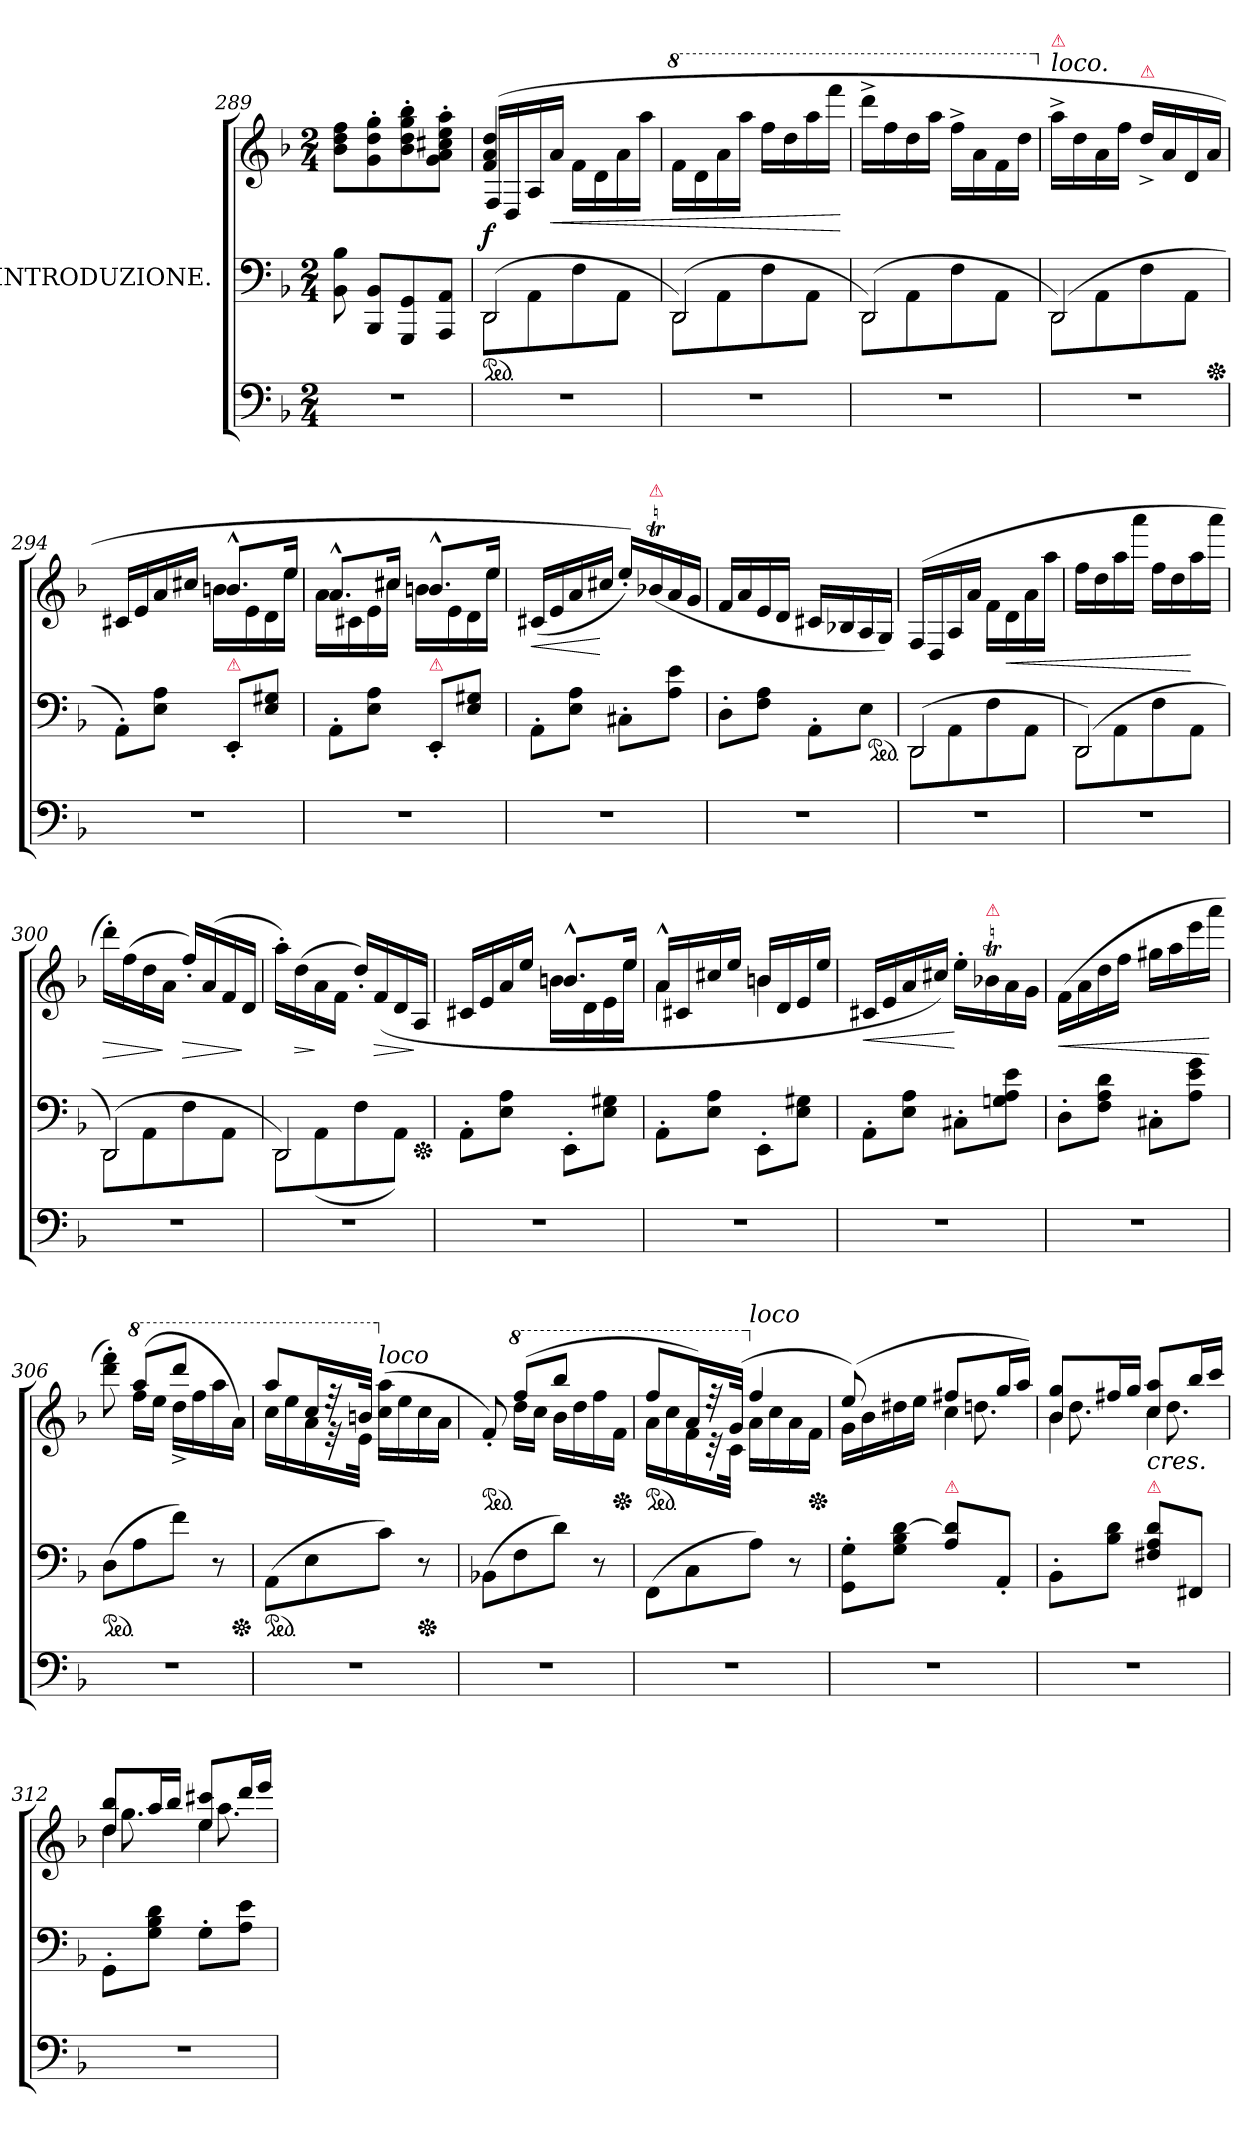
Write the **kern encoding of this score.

**kern	**kern	**kern	**dynam
*part2	*part1	*part1	*part1
*staff3	*staff2	*staff1	*staff1/2
*	*I"INTRODUZIONE.	*	*
*clefF4	*clefF4	*clefG2	*
*k[b-]	*k[b-]	*k[b-]	*
*F:	*F:	*F:	*
*M2/4	*M2/4	*M2/4	*
=289	=289	=289	=289
2r	8BB-! 8B-!	8b-!\ 8dd!\ 8ff!\L	.
.	8BBB-! 8BB-!L	8g!'> 8dd!'> 8gg!'>	.
.	8GGG! 8GG!	8b-!'> 8dd!'> 8gg!'> 8bb-!'>	.
.	8AAA! 8AA!J	8g!'> 8a!'> 8cc#X!'> 8ee!'> 8aa!'>J	.
=290	=290	=290	=290
*	*^	*	*
!	!	!	!LO:TX:a:i:t=legato.	!
!	!	!	!LO:TX:a:i:t=Solo.	!
!	!	!	!LO:TX:a:color=crimson:t=⚠	!
!	!LO:TX:a:color=crimson:t=⚠	!	!	!
!	!	!LO:N:vis=2	!	!LO:DY:b
*	*	*	*^	*
*	*ped	*	*	*	*
2r	(2DD	8DD	4f! 4a! 4dd!	(>16F/LL	f
.	.	.	.	16D/	.
.	.	8AA	.	16A/	.
!	!	!	!	!	!LO:HP:b
.	.	.	.	16a/JJ	<
.	.	8F	4rffyy	16f\LL	.
.	.	.	.	16d\	.
.	.	8AAJ	.	16a\	.
.	.	.	.	16aa\JJ	.
=291	=291	=291	=291	=291	=291
!	!	!LO:N:vis=2	!	!	!
*	*	*	*v	*v	*
*	*	*	*8va	*
2r	(2DD)	8DD	16ff\LL	.
.	.	.	16dd\	.
.	.	8AA	16aa\	.
.	.	.	16aaa\JJ	.
.	.	8F	16fffLL	.
.	.	.	16ddd	.
.	.	8AAJ	16aaa	.
.	.	.	16ffffJJ	.
*	*v	*v	*	*
.	.	.	[
=292	=292	=292	=292
*	*^	*	*
!	!	!LO:N:vis=2	!	!
2r	(2DD)	8DD	16dddd^<LL	.
.	.	.	16fff	.
.	.	8AA	16ddd	.
.	.	.	16aaaJJ	.
.	.	8F	16fff^<LL	.
.	.	.	16aa	.
.	.	8AAJ	16ff	.
.	.	.	16dddJJ	.
=293	=293	=293	=293	=293
!	!	!LO:N:vis=2	!	!
*	*	*	*X8va	*
!	!	!	!LO:TX:a:i:t=loco.	!
!	!	!	!LO:TX:a:color=crimson:t=⚠	!
2r	(2DD)	8DD	16aa^<LL	.
.	.	.	16dd	.
.	.	8AA	16a	.
.	.	.	16ffJJ	.
!	!	!	!LO:TX:a:color=crimson:t=⚠	!
.	.	8F	16dd^</LL	.
.	.	.	16a/	.
.	.	8AAJ	16d/	.
*	*Xped	*	*	*
.	.	.	16a/JJ	.
*	*v	*v	*	*
=294	=294	=294	=294
*	*	*^	*
2r	8AA'>\L)	16c#X/LL	4rDyy	.
.	.	16e/	.	.
.	8E\ 8A\J	16a/	.	.
.	.	16cc#X/JJ	.	.
!	!LO:TX:a:color=crimson:t=⚠	!	!	!
.	8EE'>/L	8.bn^^>L	16bnLL	.
.	.	.	16e	.
.	8E\ 8G#X\J	.	16d	.
.	.	16eeJk	16eeJJ	.
=295	=295	=295	=295	=295
2r	8AA'>\L	8.a^^>L	16aLL	.
.	.	.	16c#X	.
.	8E\ 8A\J	.	16e	.
.	.	16cc#XJk	16cc#XJJ	.
!	!LO:TX:a:color=crimson:t=⚠	!	!	!
.	8EE'</L	8.bn^^>L	16bnLL	.
.	.	.	16e	.
.	8E\ 8G#X\J	.	16d	.
.	.	16eeJk	16eeJJ	.
=296	=296	=296	=296	=296
!	!	!	!	!LO:HP:b
*	*	*v	*v	*
2r	8AA'>\L	(<16c#X/LL	<
.	.	16e/	.
.	8E\ 8A\J	16a/	.
.	.	16cc#X/JJ	[
.	8C#X'>L	16ee'/LL))	.
!	!	!LO:TX:a:color=crimson:t=⚠	!
.	.	(>16b-XT/	.
.	8A 8eJ	16a/	.
.	.	16g/JJ	.
=297	=297	=297	=297
2r	8D'>L	16fLL	.
.	.	16a	.
.	8F 8AJ	16e	.
.	.	16dJJ	.
.	8AA'>\L	16c#XLL	.
.	.	16B-X	.
.	8E\J	16A/	.
.	.	16G/JJ)	.
*	*ped	*	*
=298	=298	=298	=298
*	*^	*	*
!	!	!LO:N:vis=2	!	!
2r	(2DD	8DD	(>16F/LL	.
.	.	.	16D/	.
.	.	8AA	16A/	.
.	.	.	16aJJ	.
.	.	8F	16fLL	.
!	!	!	!	!LO:HP:b
.	.	.	16d	<
.	.	8AAJ	16a	.
.	.	.	16aaJJ	.
=299	=299	=299	=299	=299
!	!	!LO:N:vis=2	!	!
2r	(2DD)	8DD	16ffLL	.
.	.	.	16dd	.
.	.	8AA	16aa	.
.	.	.	16aaaJJ	.
.	.	8F	16ffLL	.
.	.	.	16dd	.
.	.	8AAJ	16aa	[
.	.	.	16aaaJJ	.
=300	=300	=300	=300	=300
!	!	!LO:N:vis=2	!	!LO:HP:b
2r	(2DD)	8DD	16ddd'>LL)	>
.	.	.	(16ff	.
.	.	8AA	16dd	.
.	.	.	16aJJ	]
!	!	!	!	!LO:HP:b
.	.	8F	16ff'>/LL)	>
.	.	.	(16a/	.
.	.	8AAJ	16f/	.
.	.	.	16d/JJ	]
=301	=301	=301	=301	=301
!	!	!LO:N:vis=2	!	!
2r	2DD)	8DD	16aa'>LL)	.
!	!	!	!	!LO:HP:b
.	.	.	(16dd	>
.	.	(>8AA	16a	]
.	.	.	16fJJ	.
.	.	8F	16dd'>/LL)	.
!	!	!	!	!LO:HP:b
.	.	.	(>16f/	>
.	.	8AAJ)	16d/	.
*	*Xped	*	*	*
.	.	.	16A/JJ	]
*	*v	*v	*	*
=302	=302	=302	=302
*	*	*^	*
2r	8AA'>\L	16c#XLL	4rDyy	.
.	.	16e	.	.
.	8E\ 8A\J	16a	.	.
.	.	16eeJJ	.	.
.	8EE'>\L	8.bn^^>L	16bnLL	.
.	.	.	16d	.
.	8E\ 8G#X\J	.	16e	.
.	.	16eeJk	16eeJJ	.
=303	=303	=303	=303	=303
2r	8AA'>\L	16a^^>LL	4a\	.
.	.	16c#X	.	.
.	8E\ 8A\J	16cc#X	.	.
.	.	16eeJJ	.	.
.	8EE'>\L	16bnLL	4bn\	.
.	.	16d	.	.
.	8E\ 8G#X\J	16e	.	.
.	.	16eeJJ	.	.
*	*	*v	*v	*
=304	=304	=304	=304
!	!	!	!LO:HP:b
2r	8AA'>\L	16c#XLL	<
.	.	16e	.
.	8E\ 8A\J	16a	.
.	.	16cc#XJJ)	.
.	8C#X'>L	16ee'>\LL	[
!	!	!LO:TX:a:color=crimson:t=⚠	!
.	.	16b-XT\	.
.	8Gn 8A 8eJ	16a\	.
.	.	16g\JJ	.
=305	=305	=305	=305
!	!	!	!LO:HP:b
2r	8D'>L	(16fLL	<
.	.	16a	.
.	8F 8A 8dJ	16dd	.
.	.	16ffJJ	.
.	8C#X'>L	16gg#XLL	.
.	.	16aa	.
.	8A 8e 8gJ	16eee	.
.	.	16aaaJJ	[
=306	=306	=306	=306
*	*	*^	*
*	*ped	*	*	*
2r	(8DL	8ddd'>\ 8fff'>\)	8reyy	.
*	*	*8va	*	*
.	8A	(8aaaL	16fffLL	.
.	.	.	16eeeJJ	.
.	8fJ)	8ddddJ	16ddd^>LL	.
.	.	.	16fff	.
.	8r	8rgggyy	16aaa	.
*	*Xped	*	*	*
.	.	.	16aaJJ)	.
=307	=307	=307	=307	=307
*	*ped	*	*	*
2r	(8AAL	8aaaL	16cccLL	.
.	.	.	16eee	.
.	8E	16cccL	16aa	.
.	.	32reee	32r	.
.	.	32bbnJJk	32eeJJk	.
*	*	*X8va	*	*
!	!	!LO:TX:a:i:t=loco	!	!
.	8cJ)	4ryy	(16cc 16aaLL	.
.	.	.	16ee	.
*	*Xped	*	*	*
.	8r	.	16cc	.
.	.	.	16aJJ	.
=308	=308	=308	=308	=308
*	*	*ped	*	*
2r	(8BB-XL	8f'>)	8rAyy	.
*	*	*8va	*	*
.	8F	(8fffL	16dddLL	.
.	.	.	16cccJJ	.
.	8dJ)	8bbb-J	16bb-LL	.
.	.	.	16ddd	.
.	8r	8rddddyy	16fff	.
*	*	*Xped	*	*
.	.	.	16ffJJ	.
=309	=309	=309	=309	=309
*	*	*ped	*	*
2r	(8FF\L	8fffL	16aaLL	.
.	.	.	16ccc	.
.	8C\	16aaL)	16ff	.
.	.	32reee	32r	.
.	.	(32ggJJk	32ccJJk	.
*	*	*X8va	*	*
!	!	!LO:TX:a:i:t=loco	!	!
.	8A\J)	4ff	16aLL	.
.	.	.	16cc	.
.	8r	.	16a	.
*	*	*Xped	*	*
.	.	.	16fJJ	.
=310	=310	=310	=310	=310
*	*	*	*^	*
2r	8GG'> 8G'>L	(8ee)	16gLL	4ryy	.
.	.	.	16b-	.	.
.	8G 8B- [8dJ	8reeeyy	16dd#X	.	.
.	.	.	16eeJJ	.	.
!	!LO:TX:a:color=crimson:t=⚠	!	!	!	!
.	8A\ 8d]\L	8ff#XL	16ryy	4cc\	.
.	.	.	8.ddn	.	.
.	8AA'</J	16ggL	.	.	.
.	.	16aaJJ)	.	.	.
=311	=311	=311	=311	=311	=311
2r	8BB-'>L	8b- 8ggL	16ryy	4b-\	.
.	.	.	8.dd	.	.
.	8B- 8dJ	16ff#XL	.	.	.
.	.	16ggJJ	.	.	.
!	!	!LO:TX:b:i:t=cres.	!	!	!
!	!LO:TX:a:color=crimson:t=⚠	!	!	!	!
.	8F#X\ 8A\ 8d\L	8cc 8aaL	16ryy	4cc\	.
.	.	.	8.dd	.	.
.	8FF#X/J	16bb-L	.	.	.
.	.	16cccJJ	.	.	.
=312	=312	=312	=312	=312	=312
2r	8GG'>L	8dd 8bb-L	16ryy	4dd\	.
.	.	.	8.gg	.	.
.	8G 8B- 8dJ	16aaL	.	.	.
.	.	16bb-JJ	.	.	.
.	8G'>L	8ee 8ccc#XL	16ryy	4ee\	.
.	.	.	8.aa	.	.
.	8A 8eJ	16dddL	.	.	.
.	.	16eeeJJ	.	.	.
*	*	*v	*v	*v	*
=	=	=	=
*-	*-	*-	*-
